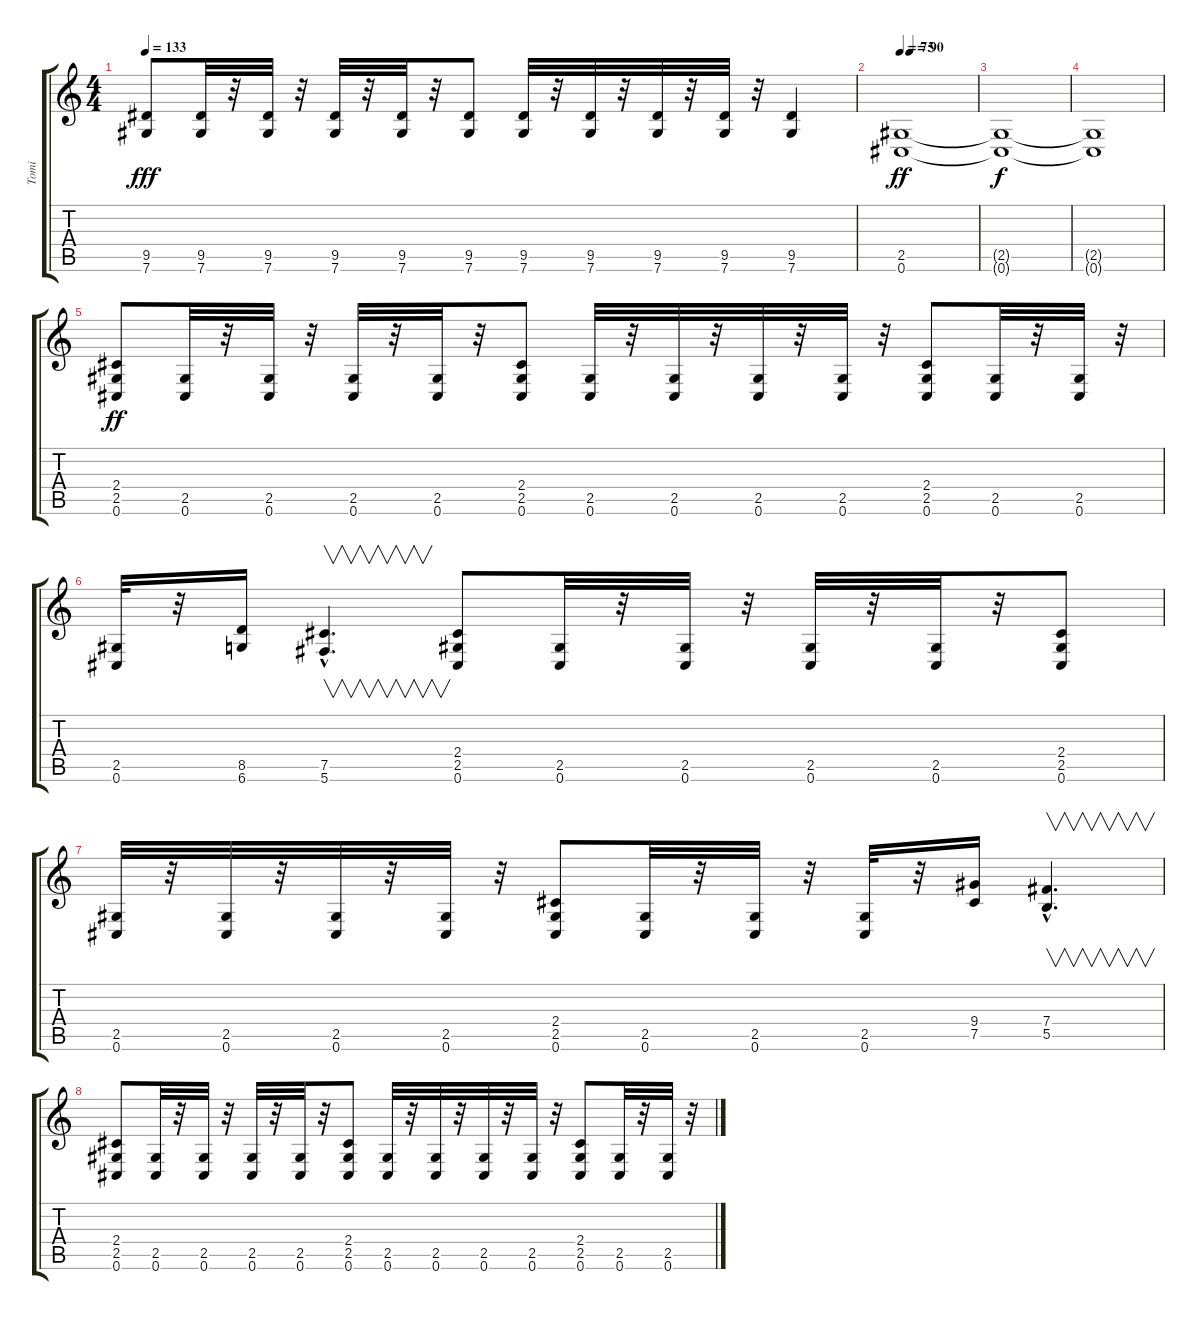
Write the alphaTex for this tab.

\track ("Tomi" "Tomi") {instrument distortionguitar}
\staff {score tabs}
\tuning (Db4 Ab3 E3 B2 Gb2 Db2) {hide}
\ts (4 4)
\tempo 133
\clef g2
\ks c
(9.5 7.6).8{dy fff} (9.5 7.6).32 r.32 (9.5 7.6).32 r.32 (9.5 7.6).32 r.32 (9.5 7.6).32 r.32 (9.5 7.6).8 (9.5 7.6).32 r.32 (9.5 7.6).32 r.32 (9.5 7.6).32 r.32 (9.5 7.6).32 r.32 (9.5 7.6).4 |
\tempo 75
\tempo (90 0.125)
(2.5 0.6).1{dy ff} |
(2.5{t} 0.6{t}).1{dy f} |
(2.5{t} 0.6{t}).1 |
(2.4 2.5 0.6).8{dy ff} (2.5 0.6).32 r.32 (2.5 0.6).32 r.32 (2.5 0.6).32 r.32 (2.5 0.6).32 r.32 (2.4 2.5 0.6).8 (2.5 0.6).32 r.32 (2.5 0.6).32 r.32 (2.5 0.6).32 r.32 (2.5 0.6).32 r.32 (2.4 2.5 0.6).8 (2.5 0.6).32 r.32 (2.5 0.6).32 r.32 |
(2.5 0.6).32 r.32 (8.5 6.6).16 (7.5{hac} 5.6{hac}).4{v d} (2.4 2.5 0.6).8 (2.5 0.6).32 r.32 (2.5 0.6).32 r.32 (2.5 0.6).32 r.32 (2.5 0.6).32 r.32 (2.4 2.5 0.6).8 |
(2.5 0.6).32 r.32 (2.5 0.6).32 r.32 (2.5 0.6).32 r.32 (2.5 0.6).32 r.32 (2.4 2.5 0.6).8 (2.5 0.6).32 r.32 (2.5 0.6).32 r.32 (2.5 0.6).32 r.32 (9.4 7.5).16 (7.4{hac} 5.5{hac}).4{v d} |
(2.4 2.5 0.6).8 (2.5 0.6).32 r.32 (2.5 0.6).32 r.32 (2.5 0.6).32 r.32 (2.5 0.6).32 r.32 (2.4 2.5 0.6).8 (2.5 0.6).32 r.32 (2.5 0.6).32 r.32 (2.5 0.6).32 r.32 (2.5 0.6).32 r.32 (2.4 2.5 0.6).8 (2.5 0.6).32 r.32 (2.5 0.6).32 r.32
